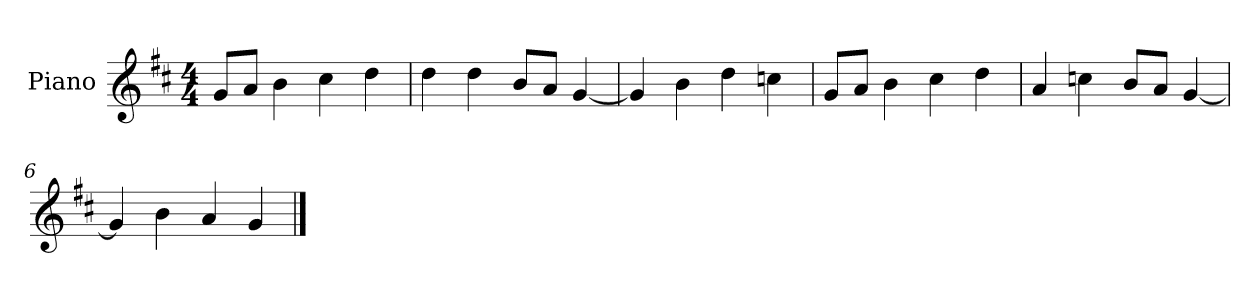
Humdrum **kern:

**kern
*part1
*staff1
*I"Piano
*I'P-no
*clefG2
*k[f#c#]
*M4/4
*MM90
=1
8g/L
8a/J
4b\
4cc#\
4dd\
=2
4dd\
4dd\
8b/L
8a/J
[4g/
=3
4g/]
4b\
4dd\
4ccn\
=4
8g/L
8a/J
4b\
4cc#\
4dd\
=5
4a/
4ccn\
8b/L
8a/J
[4g/
=6
4g/]
4b\
4a/
4g/
==
*-
